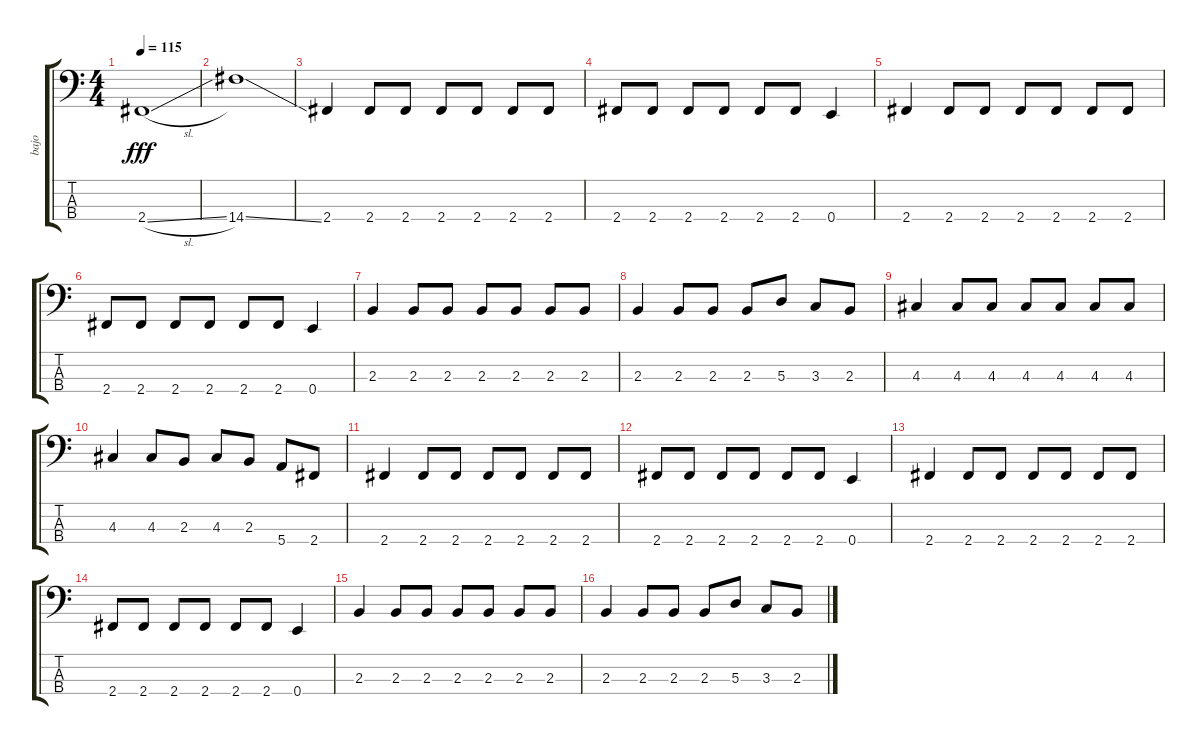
\track ("bajo " "bajo ") {instrument electricbassfinger}
\staff {score tabs}
\tuning (G2 D2 A1 E1) {hide}
\ts (4 4)
\tempo 115
\clef f4
\ks c
2.4{sl}.1{dy fff} |
14.4{ss}.1 |
2.4.4 2.4.8 2.4.8 2.4.8 2.4.8 2.4.8 2.4.8 |
2.4.8 2.4.8 2.4.8 2.4.8 2.4.8 2.4.8 0.4.4 |
2.4.4 2.4.8 2.4.8 2.4.8 2.4.8 2.4.8 2.4.8 |
2.4.8 2.4.8 2.4.8 2.4.8 2.4.8 2.4.8 0.4.4 |
2.3.4 2.3.8 2.3.8 2.3.8 2.3.8 2.3.8 2.3.8 |
2.3.4 2.3.8 2.3.8 2.3.8 5.3.8 3.3.8 2.3.8 |
4.3.4 4.3.8 4.3.8 4.3.8 4.3.8 4.3.8 4.3.8 |
4.3.4 4.3.8 2.3.8 4.3.8 2.3.8 5.4.8 2.4.8 |
2.4.4 2.4.8 2.4.8 2.4.8 2.4.8 2.4.8 2.4.8 |
2.4.8 2.4.8 2.4.8 2.4.8 2.4.8 2.4.8 0.4.4 |
2.4.4 2.4.8 2.4.8 2.4.8 2.4.8 2.4.8 2.4.8 |
2.4.8 2.4.8 2.4.8 2.4.8 2.4.8 2.4.8 0.4.4 |
2.3.4 2.3.8 2.3.8 2.3.8 2.3.8 2.3.8 2.3.8 |
2.3.4 2.3.8 2.3.8 2.3.8 5.3.8 3.3.8 2.3.8
